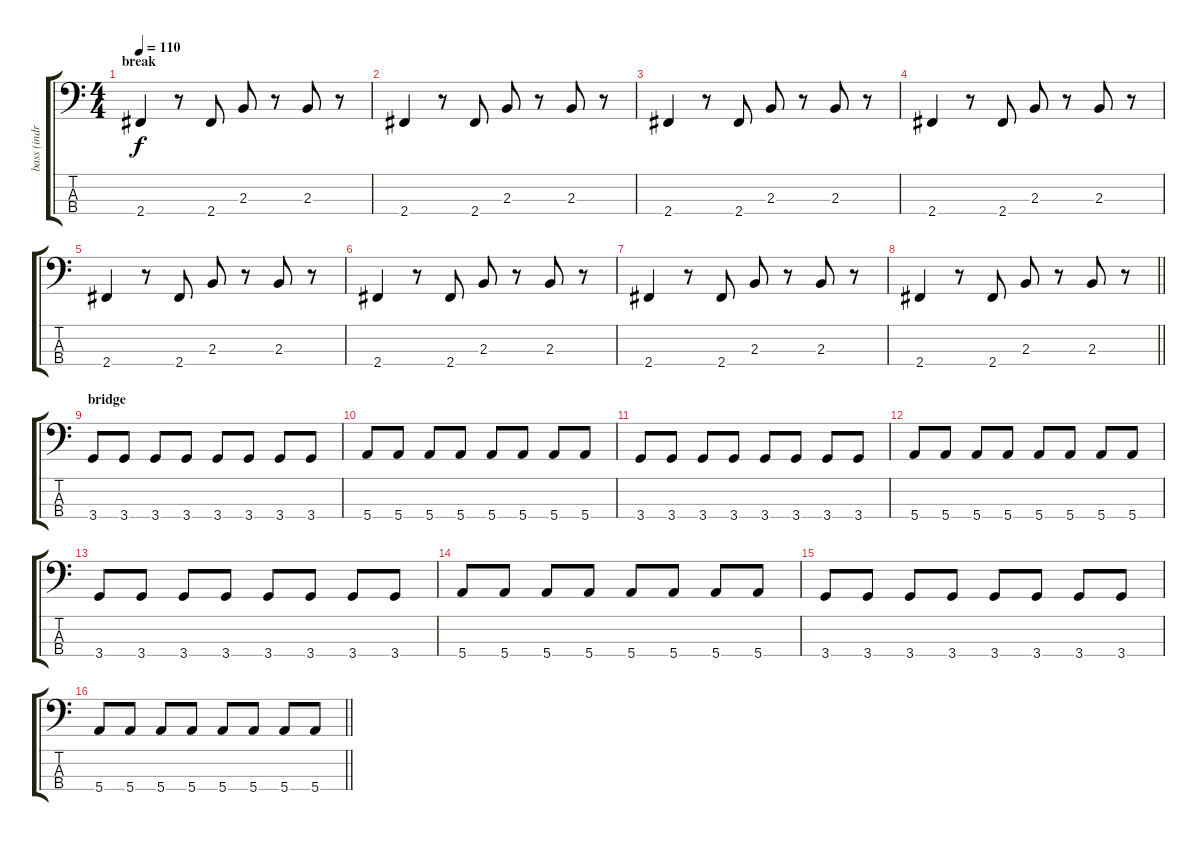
\track ("bass (indra)" "bass (indr") {instrument electricbassfinger}
\staff {score tabs}
\tuning (G2 D2 A1 E1) {hide}
\ts (4 4)
\section ("" "break")
\tempo 110
\clef f4
\ks c
2.4.4{dy f} r.8 2.4.8 2.3.8 r.8 2.3.8 r.8 |
2.4.4 r.8 2.4.8 2.3.8 r.8 2.3.8 r.8 |
2.4.4 r.8 2.4.8 2.3.8 r.8 2.3.8 r.8 |
2.4.4 r.8 2.4.8 2.3.8 r.8 2.3.8 r.8 |
2.4.4 r.8 2.4.8 2.3.8 r.8 2.3.8 r.8 |
2.4.4 r.8 2.4.8 2.3.8 r.8 2.3.8 r.8 |
2.4.4 r.8 2.4.8 2.3.8 r.8 2.3.8 r.8 |
\barLineRight lightlight
2.4.4 r.8 2.4.8 2.3.8 r.8 2.3.8 r.8 |
\section ("" "bridge")
3.4.8 3.4.8 3.4.8 3.4.8 3.4.8 3.4.8 3.4.8 3.4.8 |
5.4.8 5.4.8 5.4.8 5.4.8 5.4.8 5.4.8 5.4.8 5.4.8 |
3.4.8 3.4.8 3.4.8 3.4.8 3.4.8 3.4.8 3.4.8 3.4.8 |
5.4.8 5.4.8 5.4.8 5.4.8 5.4.8 5.4.8 5.4.8 5.4.8 |
3.4.8 3.4.8 3.4.8 3.4.8 3.4.8 3.4.8 3.4.8 3.4.8 |
5.4.8 5.4.8 5.4.8 5.4.8 5.4.8 5.4.8 5.4.8 5.4.8 |
3.4.8 3.4.8 3.4.8 3.4.8 3.4.8 3.4.8 3.4.8 3.4.8 |
\barLineRight lightlight
5.4.8 5.4.8 5.4.8 5.4.8 5.4.8 5.4.8 5.4.8 5.4.8
